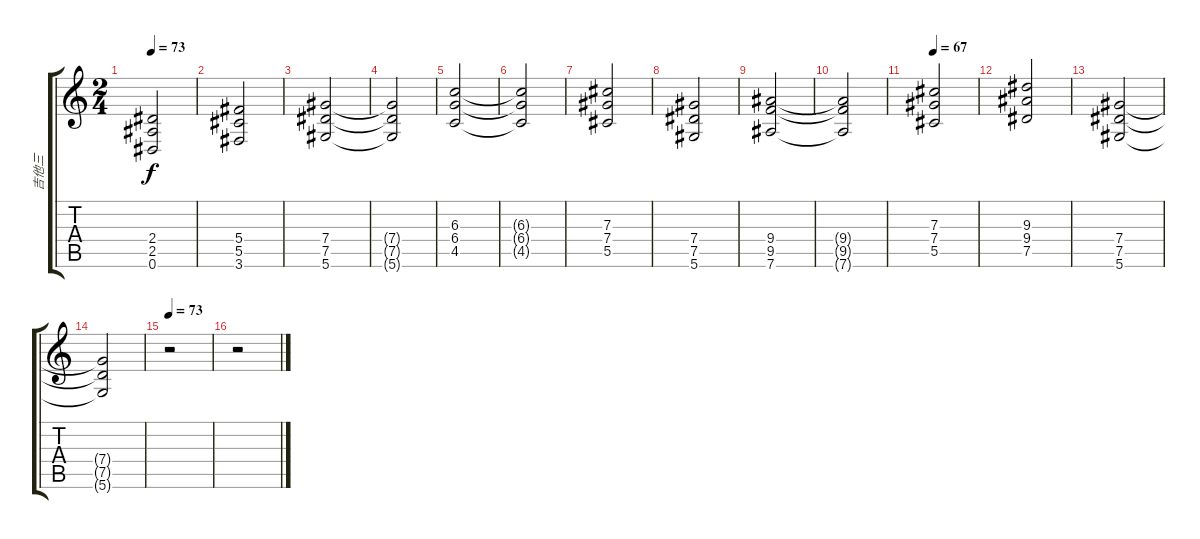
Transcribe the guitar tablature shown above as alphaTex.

\track ("吉他三" "吉他三") {instrument distortionguitar}
\staff {score tabs}
\tuning (Eb4 Bb3 Gb3 Db3 Ab2 Eb2) {hide}
\ts (2 4)
\tempo 73
\clef g2
\ks c
(2.4 2.5 0.6).2{dy f} |
(5.4 5.5 3.6).2 |
(7.4 7.5 5.6).2 |
(7.4{t} 7.5{t} 5.6{t}).2 |
(6.3 6.4 4.5).2 |
(6.3{t} 6.4{t} 4.5{t}).2 |
(7.3 7.4 5.5).2 |
(7.4 7.5 5.6).2 |
(9.4 9.5 7.6).2 |
(9.4{t} 9.5{t} 7.6{t}).2 |
\tempo 67
(7.3 7.4 5.5).2 |
(9.3 9.4 7.5).2 |
(7.4 7.5 5.6).2 |
(7.4{t} 7.5{t} 5.6{t}).2 |
\tempo 73
r.2 |
r.2
